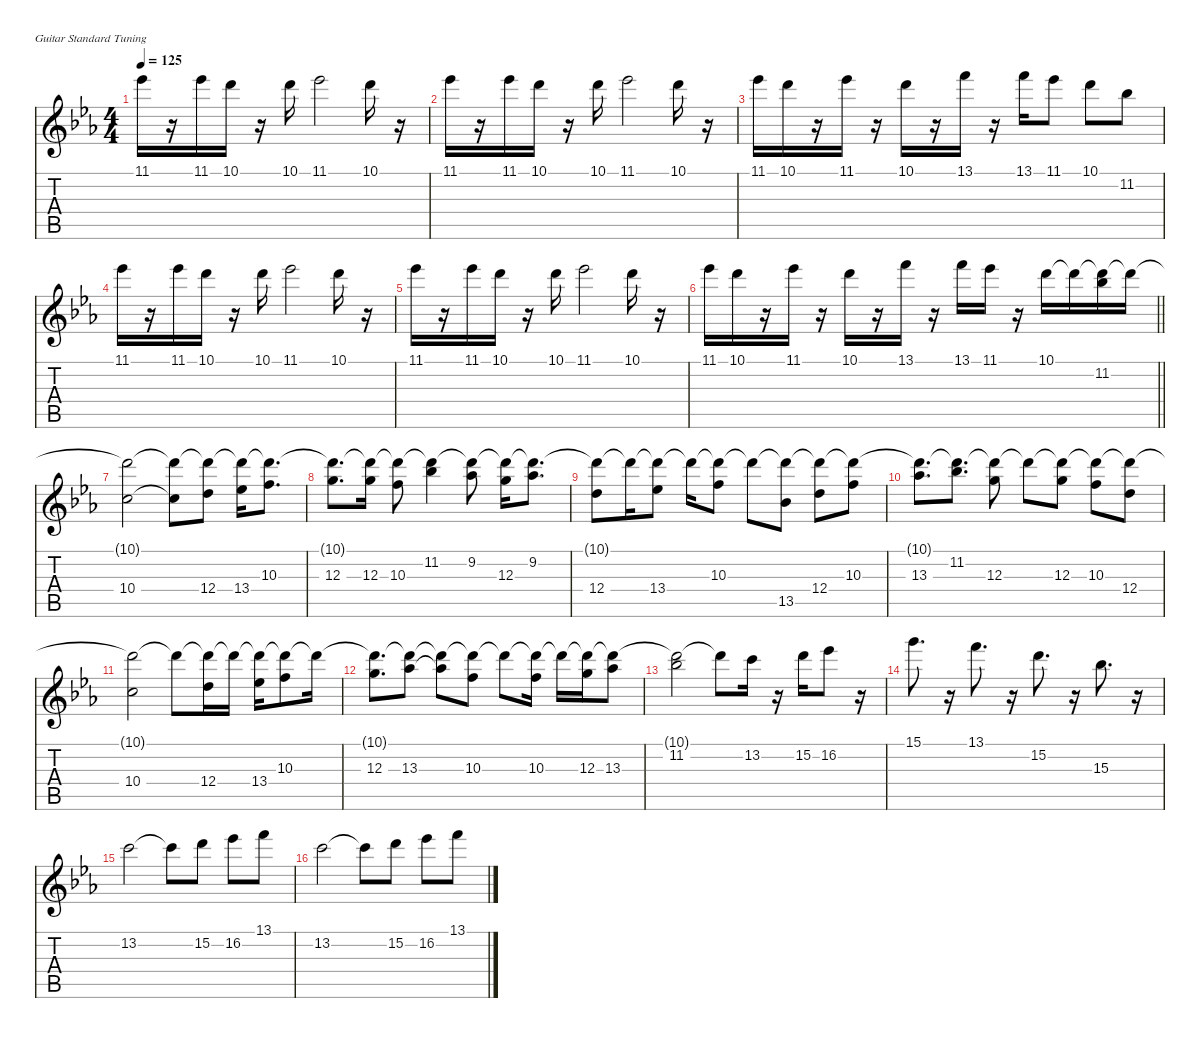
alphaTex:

\defaultSystemsLayout 4
\hideDynamics
\bracketExtendMode nobrackets
\singleTrackTrackNamePolicy hidden
\multiTrackTrackNamePolicy hidden
\firstSystemTrackNameMode fullname
\firstSystemTrackNameOrientation horizontal
\otherSystemsTrackNameOrientation horizontal
\track ("Metal lead" "dist.guit.") {defaultSystemsLayout 4 instrument distortionguitar}
\staff {score tabs}
\tuning (E4 B3 G3 D3 A2 E2)
\ts (4 4)
\beaming (8 2 2 2 2)
\tempo 125
\clef g2
\ks eb
11.1{acc b}.16{dy f instrument distortionguitar beam Down} r.16{beam Down} 11.1{acc b}.16{beam Down} 10.1{acc forcenatural}.16{beam Down} r.16{beam Down} 10.1{acc forcenatural}.16{beam Down} 11.1{acc b}.2{beam Down} 10.1{acc forcenatural}.16{beam Down} r.16{beam Down} |
11.1{acc b}.16{beam Down} r.16{beam Down} 11.1{acc b}.16{beam Down} 10.1{acc forcenatural}.16{beam Down} r.16{beam Down} 10.1{acc forcenatural}.16{beam Down} 11.1{acc b}.2{beam Down} 10.1{acc forcenatural}.16{beam Down} r.16{beam Down} |
11.1{acc b}.16{beam Down} 10.1{acc forcenatural}.16{beam Down} r.16{beam Down} 11.1{acc b}.16{beam Down} r.16{beam Down} 10.1{acc forcenatural}.16{beam Down} r.16{beam Down} 13.1{acc forcenatural}.16{beam Down} r.16{beam Down} 13.1{acc forcenatural}.16{beam Down} 11.1{acc b}.8{beam Down} 10.1{acc forcenatural}.8{beam Down} 11.2{acc b}.8{beam Down} |
11.1{acc b}.16{beam Down} r.16{beam Down} 11.1{acc b}.16{beam Down} 10.1{acc forcenatural}.16{beam Down} r.16{beam Down} 10.1{acc forcenatural}.16{beam Down} 11.1{acc b}.2{beam Down} 10.1{acc forcenatural}.16{beam Down} r.16{beam Down} |
11.1{acc b}.16{beam Down} r.16{beam Down} 11.1{acc b}.16{beam Down} 10.1{acc forcenatural}.16{beam Down} r.16{beam Down} 10.1{acc forcenatural}.16{beam Down} 11.1{acc b}.2{beam Down} 10.1{acc forcenatural}.16{beam Down} r.16{beam Down} |
\barLineRight lightlight
11.1{acc b}.16{beam Down} 10.1{acc forcenatural}.16{beam Down} r.16{beam Down} 11.1{acc b}.16{beam Down} r.16{beam Down} 10.1{acc forcenatural}.16{beam Down} r.16{beam Down} 13.1{acc forcenatural}.16{beam Down} r.16{beam Down} 13.1{acc forcenatural}.16{beam Down} 11.1{acc b}.16{beam Down} r.16{beam Down} 10.1{acc forcenatural}.16{beam Down} 10.1{t acc forcenatural}.16{dy mf beam Down} (11.2{acc b} 10.1{t acc forcenatural}).16{dy f beam Down} 10.1{t acc forcenatural}.16{dy mf beam Down} |
(10.4{acc forcenatural} 10.1{t acc forcenatural}).2{dy f beam Down} (10.4{t acc forcenatural} 10.1{t acc forcenatural}).8{beam Down} (12.4{acc forcenatural} 10.1{t acc forcenatural}).8{beam Down} (13.4{acc b} 10.1{t acc forcenatural}).16{beam Down} (10.3{acc forcenatural} 10.1{t acc forcenatural}).8{d beam Down} |
(12.3{acc forcenatural} 10.1{t acc forcenatural}).8{d beam Down} (12.3{acc forcenatural} 10.1{t acc forcenatural}).16{beam Down} (10.3{acc forcenatural} 10.1{t acc forcenatural}).8{beam Down} (11.2{acc b} 10.1{t acc forcenatural}).4{beam Down} (9.2{acc b} 10.1{t acc forcenatural}).8{beam Down} (12.3{acc forcenatural} 10.1{t acc forcenatural}).16{beam Down} (9.2{acc b} 10.1{t acc forcenatural}).8{d beam Down} |
(12.4{acc forcenatural} 10.1{t acc forcenatural}).8{beam Down} 10.1{t acc forcenatural}.16{dy mf beam Down} (13.4{acc b} 10.1{t acc forcenatural}).8{dy f beam Down} 10.1{t acc forcenatural}.16{dy mf beam Down} (10.3{acc forcenatural} 10.1{t acc forcenatural}).8{dy f beam Down} 10.1{t acc forcenatural}.8{dy mf beam Down} (13.5{acc b} 10.1{t acc forcenatural}).8{dy f beam Down} (12.4{acc forcenatural} 10.1{t acc forcenatural}).8{beam Down} (10.3{acc forcenatural} 10.1{t acc forcenatural}).8{beam Down} |
(13.3{acc b} 10.1{t acc forcenatural}).8{d beam Down} (11.2{acc b} 10.1{t acc forcenatural}).8{d beam Down} (12.3{acc forcenatural} 10.1{t acc forcenatural}).8{beam Down} 10.1{t acc forcenatural}.8{dy mf beam Down} (12.3{acc forcenatural} 10.1{t acc forcenatural}).8{dy f beam Down} (10.3{acc forcenatural} 10.1{t acc forcenatural}).8{beam Down} (12.4{acc forcenatural} 10.1{t acc forcenatural}).8{beam Down} |
(10.4{acc forcenatural} 10.1{t acc forcenatural}).2{beam Down} 10.1{t acc forcenatural}.8{dy mf beam Down} (12.4{acc forcenatural} 10.1{t acc forcenatural}).16{dy f beam Down} 10.1{t acc forcenatural}.16{dy mf beam Down} (13.4{acc b} 10.1{t acc forcenatural}).16{dy f beam Down} (10.3{acc forcenatural} 10.1{t acc forcenatural}).8{beam Down} 10.1{t acc forcenatural}.16{dy mf beam Down} |
(12.3{acc forcenatural} 10.1{t acc forcenatural}).8{d dy f beam Down} (13.3{acc b} 10.1{t acc forcenatural}).8{beam Down} (13.3{t acc b} 10.1{t acc forcenatural}).8{beam Down} (10.3{acc forcenatural} 10.1{t acc forcenatural}).8{beam Down} 10.1{t acc forcenatural}.8{dy mf beam Down} (10.3{acc forcenatural} 10.1{t acc forcenatural}).16{dy f beam Down} 10.1{t acc forcenatural}.16{dy mf beam Down} (12.3{acc forcenatural} 10.1{t acc forcenatural}).16{dy f beam Down} (13.3{acc b} 10.1{t acc forcenatural}).8{beam Down} |
(11.2{acc b} 10.1{t acc forcenatural}).2{beam Down} 10.1{t acc forcenatural}.8{beam Down} 13.2{acc forcenatural}.16{beam Down} r.16{beam Down} 15.2{acc forcenatural}.16{beam Down} 16.2{acc b}.8{beam Down} r.16{beam Down} |
15.1{acc forcenatural}.8{d beam Down} r.16{beam Down} 13.1{acc forcenatural}.8{d beam Down} r.16{beam Down} 15.2{acc forcenatural}.8{d beam Down} r.16{beam Down} 15.3{acc b}.8{d beam Down} r.16{beam Down} |
13.2{acc forcenatural}.2{beam Down} 13.2{t acc forcenatural}.8{beam Down} 15.2{acc forcenatural}.8{beam Down} 16.2{acc b}.8{beam Down} 13.1{acc forcenatural}.8{beam Down} |
13.2{acc forcenatural}.2{beam Down} 13.2{t acc forcenatural}.8{beam Down} 15.2{acc forcenatural}.8{beam Down} 16.2{acc b}.8{beam Down} 13.1{acc forcenatural}.8{beam Down}
